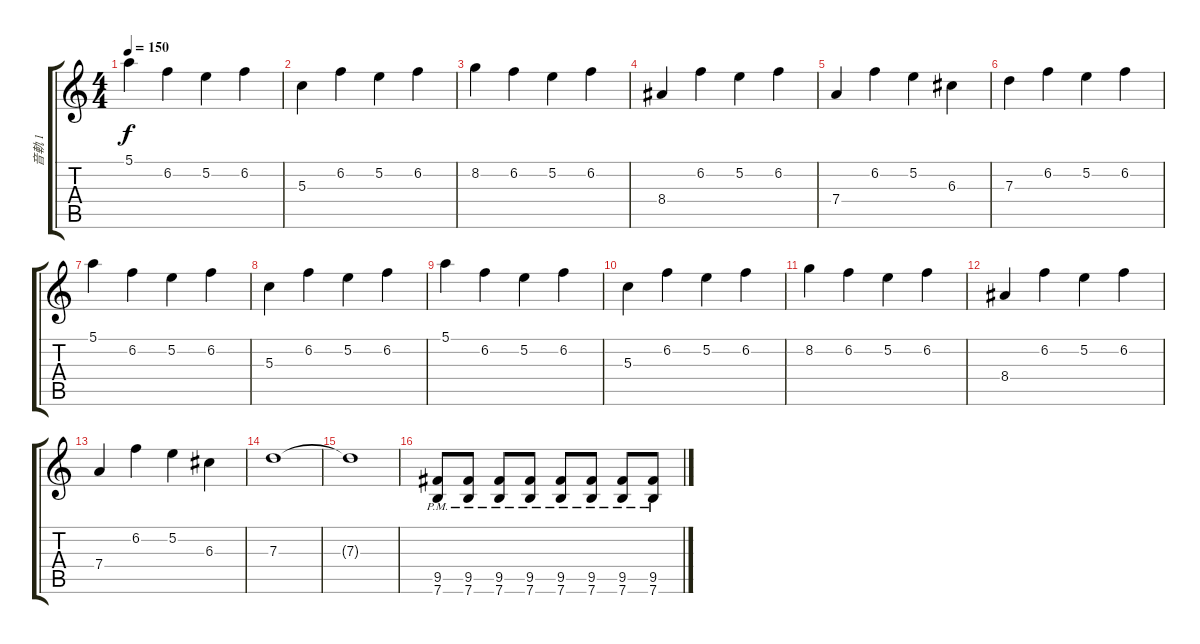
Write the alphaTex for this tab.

\track ("音軌 1" "音軌 1") {instrument overdrivenguitar}
\staff {score tabs}
\tuning (E4 B3 G3 D3 A2 E2) {hide}
\ts (4 4)
\tempo 150
\clef g2
\ks c
5.1.4{dy f} 6.2.4 5.2.4 6.2.4 |
5.3.4 6.2.4 5.2.4 6.2.4 |
8.2.4 6.2.4 5.2.4 6.2.4 |
8.4.4 6.2.4 5.2.4 6.2.4 |
7.4.4 6.2.4 5.2.4 6.3.4 |
7.3.4 6.2.4 5.2.4 6.2.4 |
5.1.4 6.2.4 5.2.4 6.2.4 |
5.3.4 6.2.4 5.2.4 6.2.4 |
5.1.4 6.2.4 5.2.4 6.2.4 |
5.3.4 6.2.4 5.2.4 6.2.4 |
8.2.4 6.2.4 5.2.4 6.2.4 |
8.4.4 6.2.4 5.2.4 6.2.4 |
7.4.4 6.2.4 5.2.4 6.3.4 |
7.3.1 |
7.3{t}.1 |
(9.5{pm} 7.6{pm}).8{instrument electricguitarjazz} (9.5{pm} 7.6{pm}).8 (9.5{pm} 7.6{pm}).8 (9.5{pm} 7.6{pm}).8 (9.5{pm} 7.6{pm}).8 (9.5{pm} 7.6{pm}).8 (9.5{pm} 7.6{pm}).8 (9.5{pm} 7.6{pm}).8
